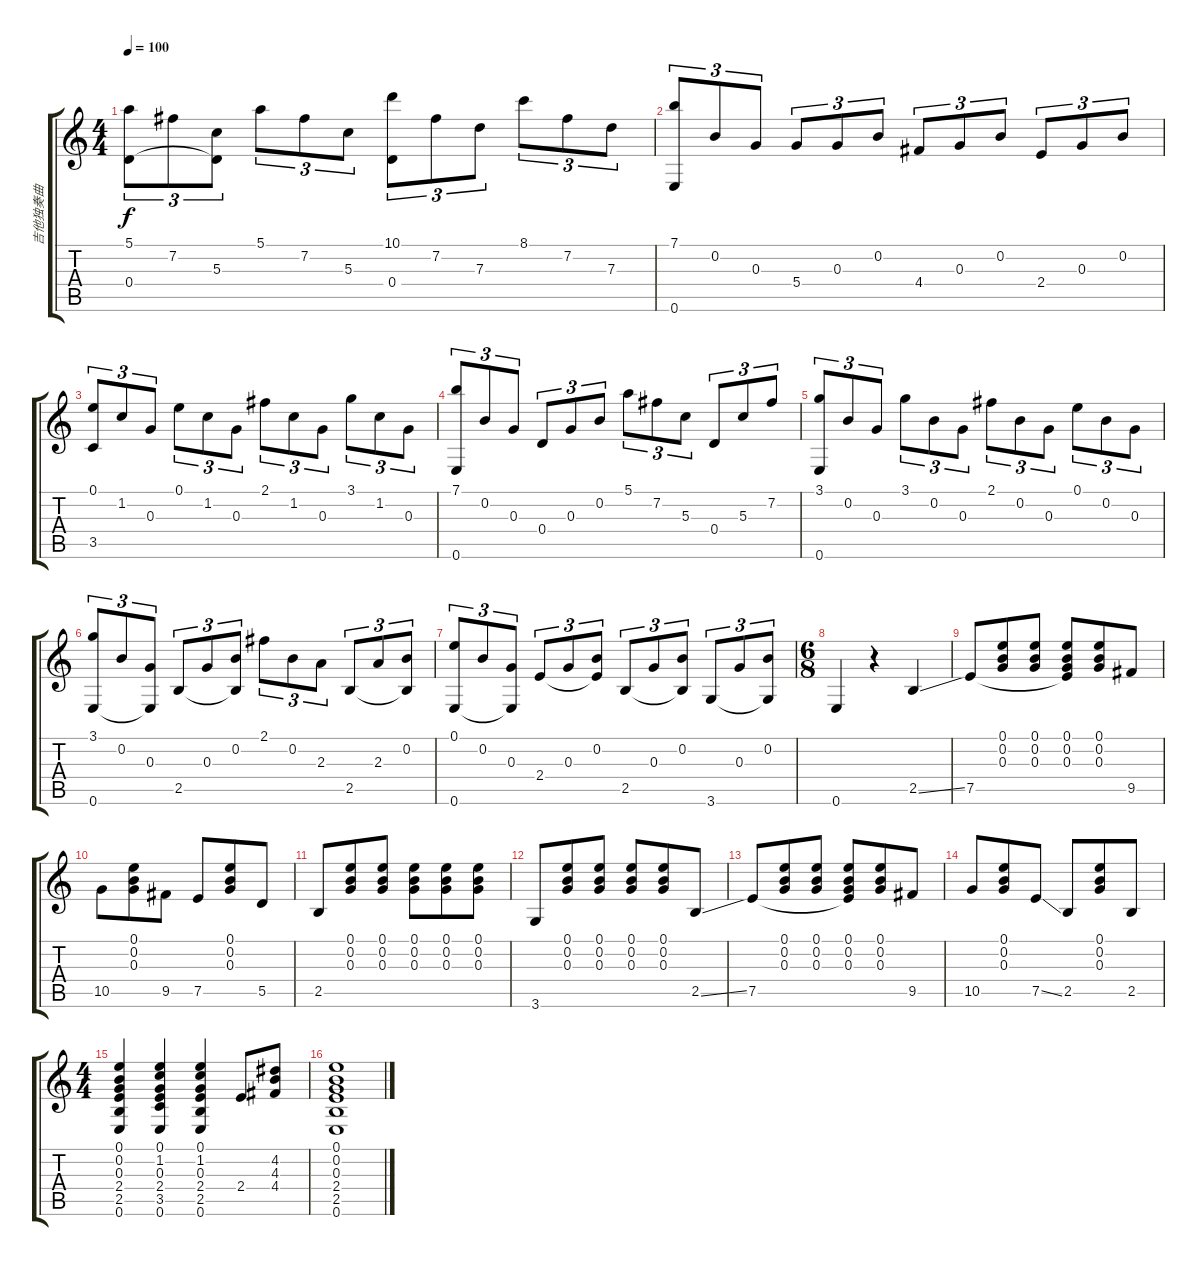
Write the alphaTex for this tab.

\track ("吉他独奏曲" "吉他独奏曲") {instrument acousticguitarnylon}
\staff {score tabs}
\tuning (E4 B3 G3 D3 A2 E2) {hide}
\ts (4 4)
\tempo 100
\clef g2
\ks c
(5.1 0.4).8{tu (3 2) dy f} 7.2.8{tu (3 2)} (5.3 0.4{t}).8{tu (3 2)} 5.1.8{tu (3 2)} 7.2.8{tu (3 2)} 5.3.8{tu (3 2)} (10.1 0.4).8{tu (3 2)} 7.2.8{tu (3 2)} 7.3.8{tu (3 2)} 8.1.8{tu (3 2)} 7.2.8{tu (3 2)} 7.3.8{tu (3 2)} |
(7.1 0.6).8{tu (3 2)} 0.2.8{tu (3 2)} 0.3.8{tu (3 2)} 5.4.8{tu (3 2)} 0.3.8{tu (3 2)} 0.2.8{tu (3 2)} 4.4.8{tu (3 2)} 0.3.8{tu (3 2)} 0.2.8{tu (3 2)} 2.4.8{tu (3 2)} 0.3.8{tu (3 2)} 0.2.8{tu (3 2)} |
(0.1 3.5).8{tu (3 2)} 1.2.8{tu (3 2)} 0.3.8{tu (3 2)} 0.1.8{tu (3 2)} 1.2.8{tu (3 2)} 0.3.8{tu (3 2)} 2.1.8{tu (3 2)} 1.2.8{tu (3 2)} 0.3.8{tu (3 2)} 3.1.8{tu (3 2)} 1.2.8{tu (3 2)} 0.3.8{tu (3 2)} |
(7.1 0.6).8{tu (3 2)} 0.2.8{tu (3 2)} 0.3.8{tu (3 2)} 0.4.8{tu (3 2)} 0.3.8{tu (3 2)} 0.2.8{tu (3 2)} 5.1.8{tu (3 2)} 7.2.8{tu (3 2)} 5.3.8{tu (3 2)} 0.4.8{tu (3 2)} 5.3.8{tu (3 2)} 7.2.8{tu (3 2)} |
(3.1 0.6).8{tu (3 2)} 0.2.8{tu (3 2)} 0.3.8{tu (3 2)} 3.1.8{tu (3 2)} 0.2.8{tu (3 2)} 0.3.8{tu (3 2)} 2.1.8{tu (3 2)} 0.2.8{tu (3 2)} 0.3.8{tu (3 2)} 0.1.8{tu (3 2)} 0.2.8{tu (3 2)} 0.3.8{tu (3 2)} |
(3.1 0.6).8{tu (3 2)} 0.2.8{tu (3 2)} (0.3 0.6{t}).8{tu (3 2)} 2.5.8{tu (3 2)} 0.3.8{tu (3 2)} (0.2 2.5{t}).8{tu (3 2)} 2.1.8{tu (3 2)} 0.2.8{tu (3 2)} 2.3.8{tu (3 2)} 2.5.8{tu (3 2)} 2.3.8{tu (3 2)} (0.2 2.5{t}).8{tu (3 2)} |
(0.1 0.6).8{tu (3 2)} 0.2.8{tu (3 2)} (0.3 0.6{t}).8{tu (3 2)} 2.4.8{tu (3 2)} 0.3.8{tu (3 2)} (0.2 2.4{t}).8{tu (3 2)} 2.5.8{tu (3 2)} 0.3.8{tu (3 2)} (0.2 2.5{t}).8{tu (3 2)} 3.6.8{tu (3 2)} 0.3.8{tu (3 2)} (0.2 3.6{t}).8{tu (3 2)} |
\ts (6 8)
0.6.4 r.4 2.5{ss}.4 |
7.5.8 (0.1 0.2 0.3).8 (0.1 0.2 0.3).8 (0.1 0.2 0.3 7.5{t}).8 (0.1 0.2 0.3).8 9.5.8 |
10.5.8 (0.1 0.2 0.3).8 9.5.8 7.5.8 (0.1 0.2 0.3).8 5.5.8 |
2.5.8 (0.1 0.2 0.3).8 (0.1 0.2 0.3).8 (0.1 0.2 0.3).8 (0.1 0.2 0.3).8 (0.1 0.2 0.3).8 |
3.6.8 (0.1 0.2 0.3).8 (0.1 0.2 0.3).8 (0.1 0.2 0.3).8 (0.1 0.2 0.3).8 2.5{ss}.8 |
7.5.8 (0.1 0.2 0.3).8 (0.1 0.2 0.3).8 (0.1 0.2 0.3 7.5{t}).8 (0.1 0.2 0.3).8 9.5.8 |
10.5.8 (0.1 0.2 0.3).8 7.5{ss}.8 2.5.8 (0.1 0.2 0.3).8 2.5.8 |
\ts (4 4)
(0.1 0.2 0.3 2.4 2.5 0.6).4 (0.1 1.2 0.3 2.4 3.5 0.6).4 (0.1 1.2 0.3 2.4 2.5 0.6).4 2.4.8 (4.2 4.3 4.4).8 |
(0.1 0.2 0.3 2.4 2.5 0.6).1
